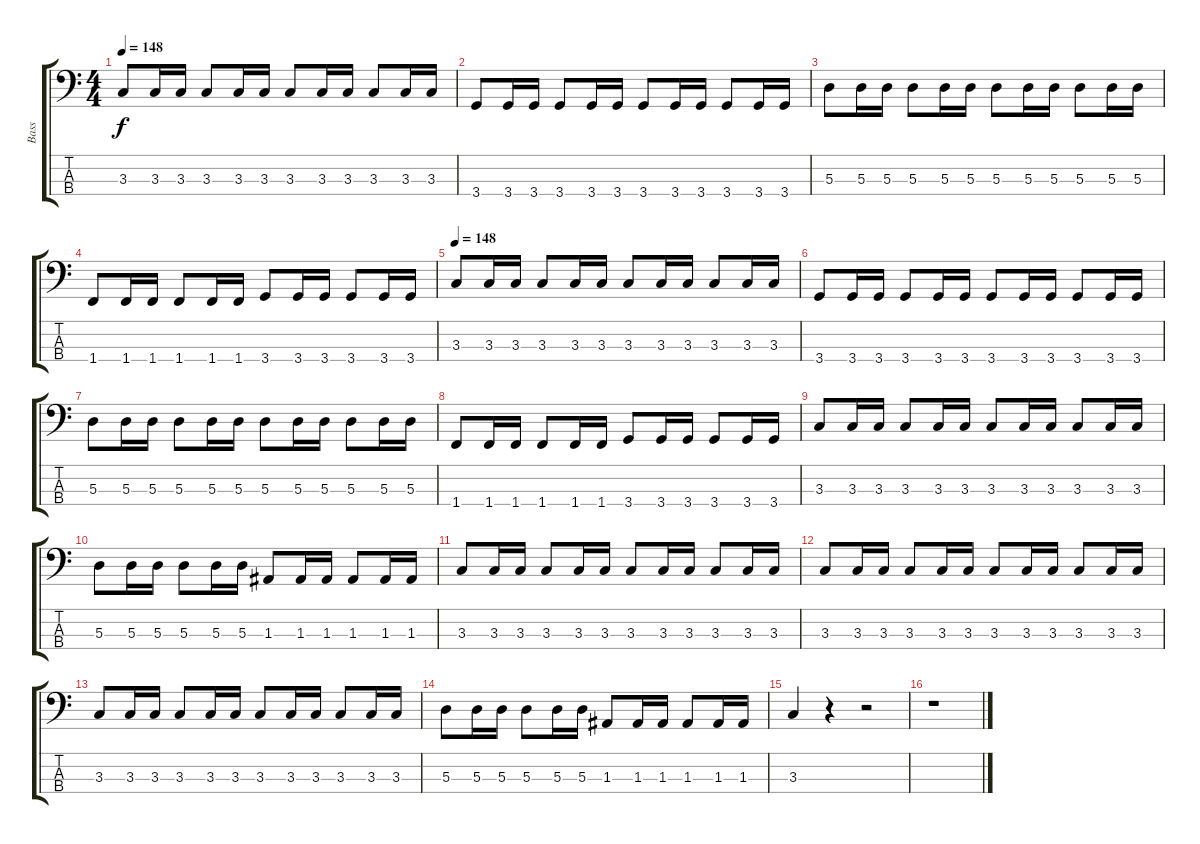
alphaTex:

\track ("Bass" "Bass") {instrument electricbasspick}
\staff {score tabs}
\tuning (G2 D2 A1 E1) {hide}
\ts (4 4)
\tempo 148
\clef f4
\ks c
3.3.8{dy f} 3.3.16 3.3.16 3.3.8 3.3.16 3.3.16 3.3.8 3.3.16 3.3.16 3.3.8 3.3.16 3.3.16 |
3.4.8 3.4.16 3.4.16 3.4.8 3.4.16 3.4.16 3.4.8 3.4.16 3.4.16 3.4.8 3.4.16 3.4.16 |
5.3.8 5.3.16 5.3.16 5.3.8 5.3.16 5.3.16 5.3.8 5.3.16 5.3.16 5.3.8 5.3.16 5.3.16 |
1.4.8 1.4.16 1.4.16 1.4.8 1.4.16 1.4.16 3.4.8 3.4.16 3.4.16 3.4.8 3.4.16 3.4.16 |
\tempo 148
3.3.8 3.3.16 3.3.16 3.3.8 3.3.16 3.3.16 3.3.8 3.3.16 3.3.16 3.3.8 3.3.16 3.3.16 |
3.4.8 3.4.16 3.4.16 3.4.8 3.4.16 3.4.16 3.4.8 3.4.16 3.4.16 3.4.8 3.4.16 3.4.16 |
5.3.8 5.3.16 5.3.16 5.3.8 5.3.16 5.3.16 5.3.8 5.3.16 5.3.16 5.3.8 5.3.16 5.3.16 |
1.4.8 1.4.16 1.4.16 1.4.8 1.4.16 1.4.16 3.4.8 3.4.16 3.4.16 3.4.8 3.4.16 3.4.16 |
3.3.8 3.3.16 3.3.16 3.3.8 3.3.16 3.3.16 3.3.8 3.3.16 3.3.16 3.3.8 3.3.16 3.3.16 |
5.3.8 5.3.16 5.3.16 5.3.8 5.3.16 5.3.16 1.3.8 1.3.16 1.3.16 1.3.8 1.3.16 1.3.16 |
3.3.8 3.3.16 3.3.16 3.3.8 3.3.16 3.3.16 3.3.8 3.3.16 3.3.16 3.3.8 3.3.16 3.3.16 |
3.3.8 3.3.16 3.3.16 3.3.8 3.3.16 3.3.16 3.3.8 3.3.16 3.3.16 3.3.8 3.3.16 3.3.16 |
3.3.8 3.3.16 3.3.16 3.3.8 3.3.16 3.3.16 3.3.8 3.3.16 3.3.16 3.3.8 3.3.16 3.3.16 |
5.3.8 5.3.16 5.3.16 5.3.8 5.3.16 5.3.16 1.3.8 1.3.16 1.3.16 1.3.8 1.3.16 1.3.16 |
3.3.4 r.4 r.2 |
r.1
